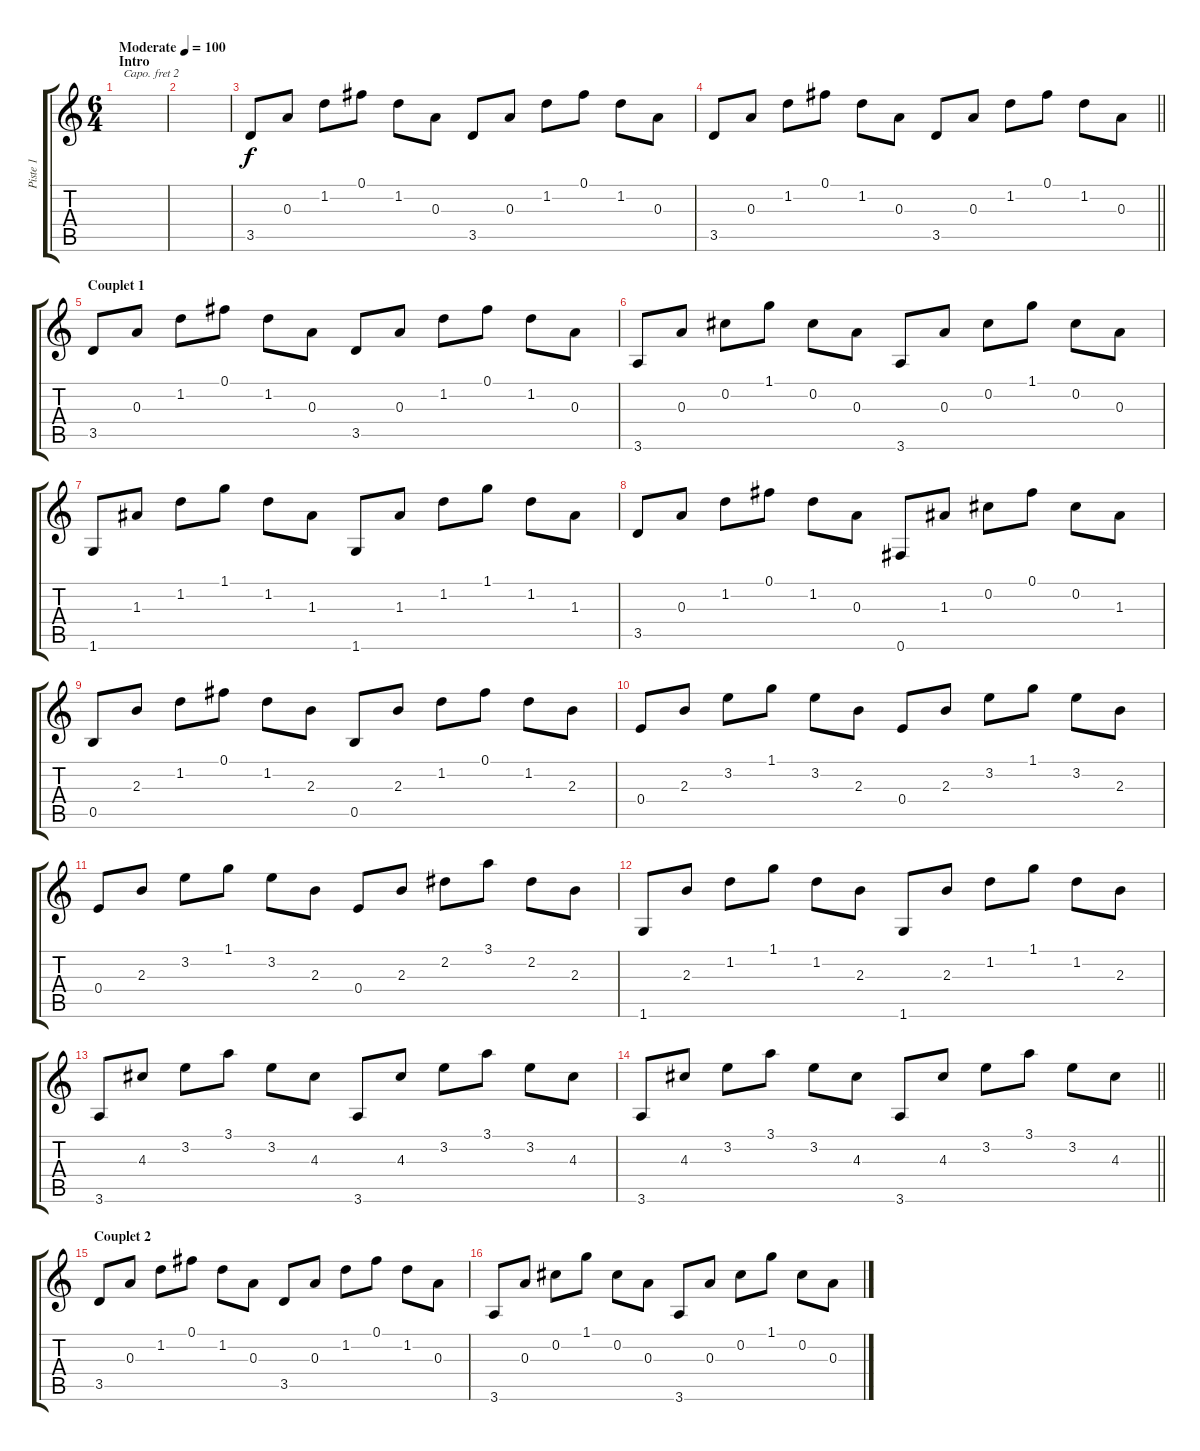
\track ("Piste 1" "Piste 1") {instrument acousticguitarsteel}
\staff {score tabs}
\capo 2
\tuning (E4 B3 G3 D3 A2 E2) {hide}
\ts (6 4)
\section ("" "Intro")
\tempo (100 "Moderate")
\clef g2
\ks c
|
|
3.5.8 0.3.8 1.2.8 0.1.8 1.2.8 0.3.8 3.5.8 0.3.8 1.2.8 0.1.8 1.2.8 0.3.8 |
\barLineRight lightlight
3.5.8 0.3.8 1.2.8 0.1.8 1.2.8 0.3.8 3.5.8 0.3.8 1.2.8 0.1.8 1.2.8 0.3.8 |
\section ("" "Couplet 1")
3.5.8 0.3.8 1.2.8 0.1.8 1.2.8 0.3.8 3.5.8 0.3.8 1.2.8 0.1.8 1.2.8 0.3.8 |
3.6.8 0.3.8 0.2.8 1.1.8 0.2.8 0.3.8 3.6.8 0.3.8 0.2.8 1.1.8 0.2.8 0.3.8 |
1.6.8 1.3.8 1.2.8 1.1.8 1.2.8 1.3.8 1.6.8 1.3.8 1.2.8 1.1.8 1.2.8 1.3.8 |
3.5.8 0.3.8 1.2.8 0.1.8 1.2.8 0.3.8 0.6.8 1.3.8 0.2.8 0.1.8 0.2.8 1.3.8 |
0.5.8 2.3.8 1.2.8 0.1.8 1.2.8 2.3.8 0.5.8 2.3.8 1.2.8 0.1.8 1.2.8 2.3.8 |
0.4.8 2.3.8 3.2.8 1.1.8 3.2.8 2.3.8 0.4.8 2.3.8 3.2.8 1.1.8 3.2.8 2.3.8 |
0.4.8 2.3.8 3.2.8 1.1.8 3.2.8 2.3.8 0.4.8 2.3.8 2.2.8 3.1.8 2.2.8 2.3.8 |
1.6.8 2.3.8 1.2.8 1.1.8 1.2.8 2.3.8 1.6.8 2.3.8 1.2.8 1.1.8 1.2.8 2.3.8 |
3.6.8 4.3.8 3.2.8 3.1.8 3.2.8 4.3.8 3.6.8 4.3.8 3.2.8 3.1.8 3.2.8 4.3.8 |
\barLineRight lightlight
3.6.8 4.3.8 3.2.8 3.1.8 3.2.8 4.3.8 3.6.8 4.3.8 3.2.8 3.1.8 3.2.8 4.3.8 |
\section ("" "Couplet 2")
3.5.8 0.3.8 1.2.8 0.1.8 1.2.8 0.3.8 3.5.8 0.3.8 1.2.8 0.1.8 1.2.8 0.3.8 |
3.6.8 0.3.8 0.2.8 1.1.8 0.2.8 0.3.8 3.6.8 0.3.8 0.2.8 1.1.8 0.2.8 0.3.8
